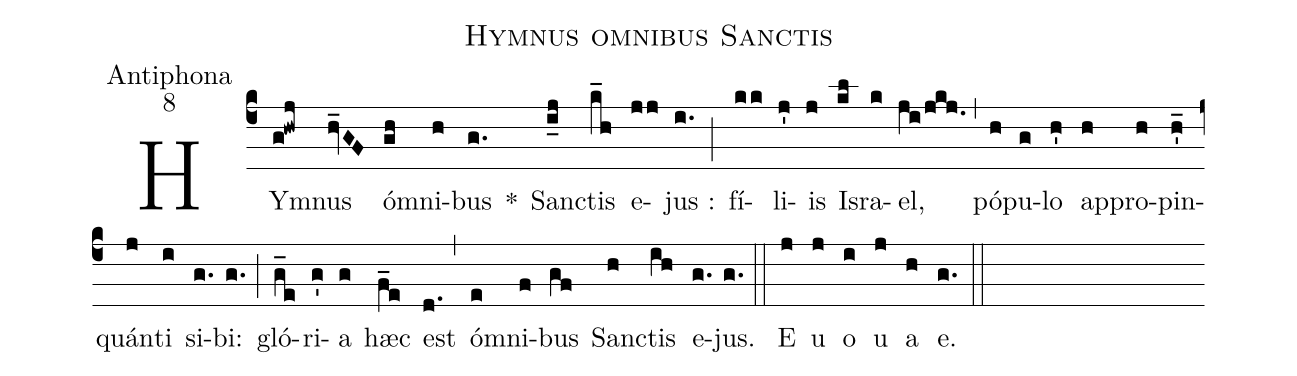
name:Hymnus omnibus Sanctis;
office-part:Antiphona;
mode:8;
%%
(c4) HYm(g!hwj)nus(hv_GF) ó(gh)mni(h)bus(g.) *() San(i_j)ctis(k_h) e(jj)jus :(i.) (;) fí(kk)li(j')is(j) Is(kl)ra(k)el,(ji/jkj.) (,) pó(h)pu(g)lo(h') ap(h)pro(h)pin(h'_)quán(j)ti(i) si(g.)bi:(g.) (;) gló(g_e)ri(g')a(g) hæc(f_e) est(d.) (,) ó(e)mni(f)bus(gf) San(h)ctis(ih) e(g.)jus.(g.) (::) E(j) u(j) o(i) u(j) a(h) e.(g.) (::)
